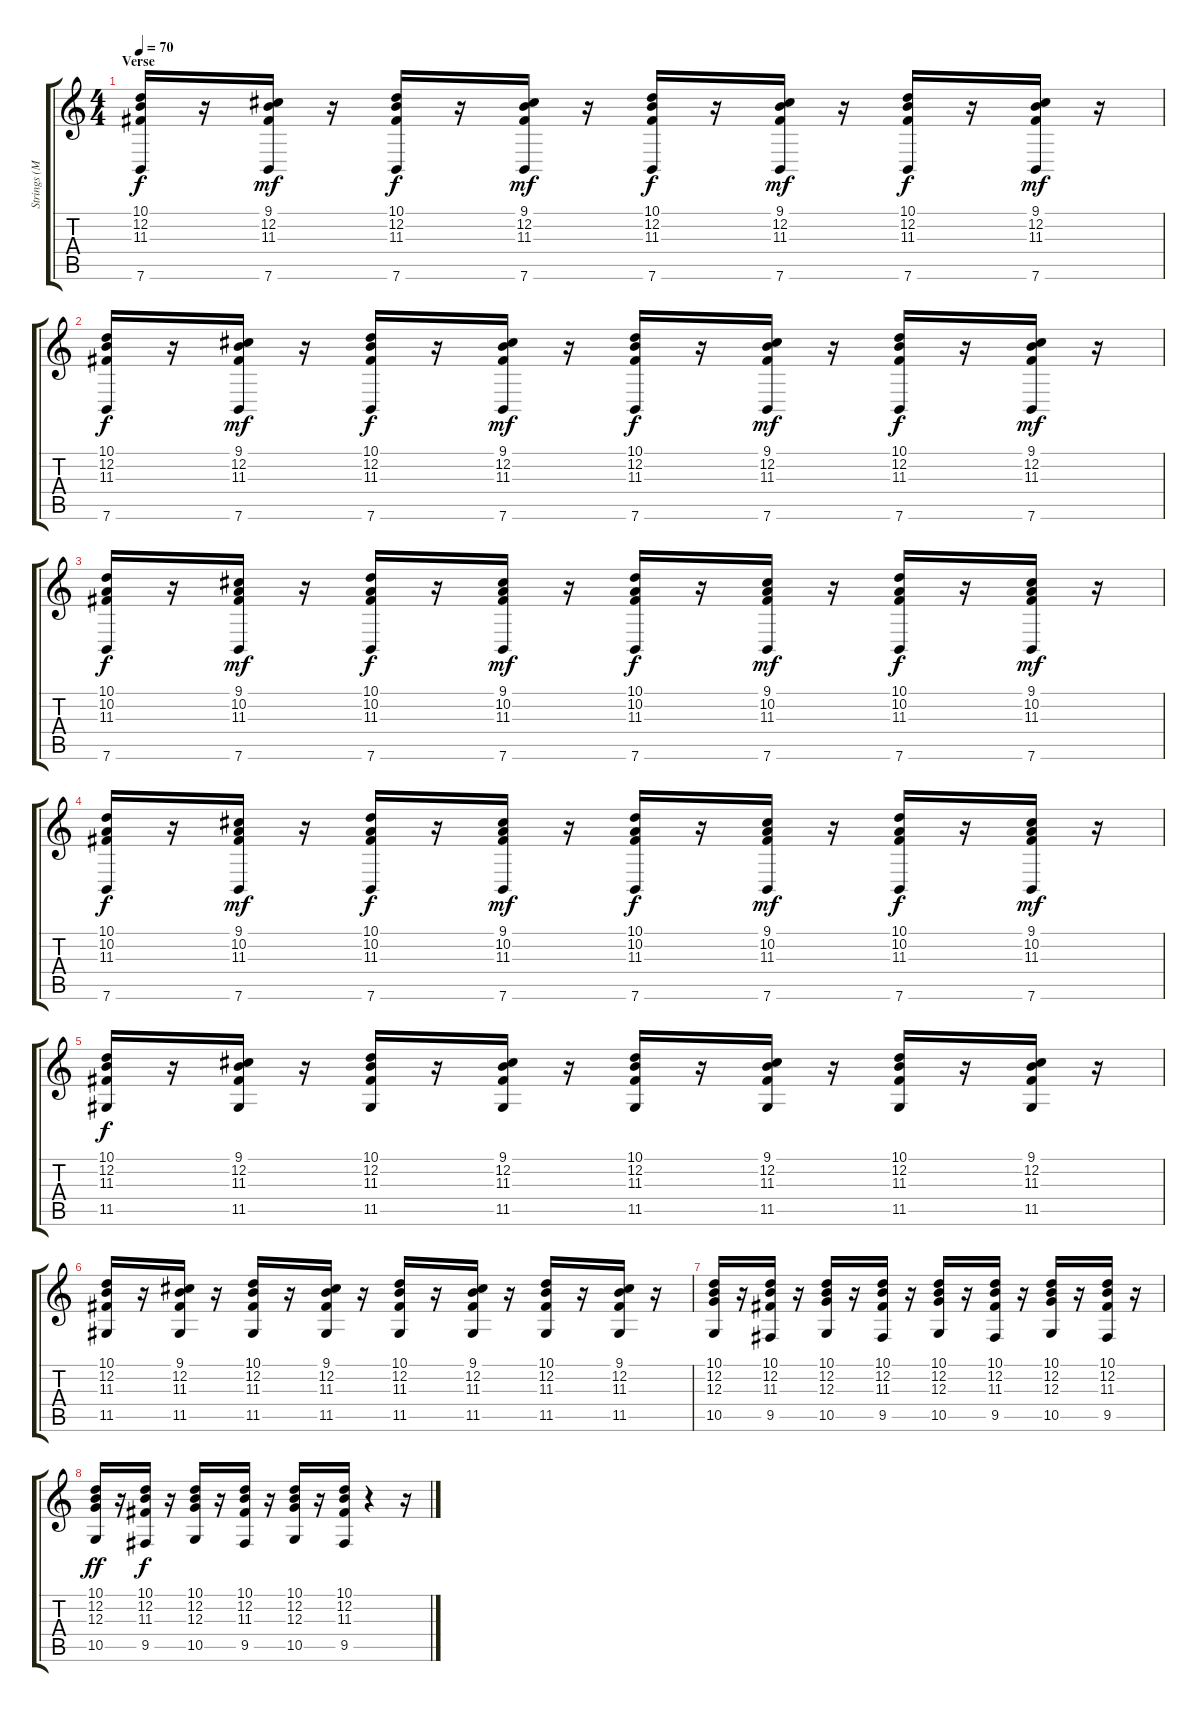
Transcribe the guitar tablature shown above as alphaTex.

\track ("Strings (Mark)" "Strings (M") {instrument stringensemble2}
\staff {score tabs}
\tuning (E4 B3 G3 D3 A2 E2) {hide}
\ts (4 4)
\section ("" "Verse")
\tempo 70
\clef g2
\ks c
(10.1 12.2 11.3 7.6).16{dy f} r.16 (9.1 12.2 11.3 7.6).16{dy mf} r.16 (10.1 12.2 11.3 7.6).16{dy f} r.16 (9.1 12.2 11.3 7.6).16{dy mf} r.16 (10.1 12.2 11.3 7.6).16{dy f} r.16 (9.1 12.2 11.3 7.6).16{dy mf} r.16 (10.1 12.2 11.3 7.6).16{dy f} r.16 (9.1 12.2 11.3 7.6).16{dy mf} r.16 |
(10.1 12.2 11.3 7.6).16{dy f} r.16 (9.1 12.2 11.3 7.6).16{dy mf} r.16 (10.1 12.2 11.3 7.6).16{dy f} r.16 (9.1 12.2 11.3 7.6).16{dy mf} r.16 (10.1 12.2 11.3 7.6).16{dy f} r.16 (9.1 12.2 11.3 7.6).16{dy mf} r.16 (10.1 12.2 11.3 7.6).16{dy f} r.16 (9.1 12.2 11.3 7.6).16{dy mf} r.16 |
(10.1 10.2 11.3 7.6).16{dy f} r.16 (9.1 10.2 11.3 7.6).16{dy mf} r.16 (10.1 10.2 11.3 7.6).16{dy f} r.16 (9.1 10.2 11.3 7.6).16{dy mf} r.16 (10.1 10.2 11.3 7.6).16{dy f} r.16 (9.1 10.2 11.3 7.6).16{dy mf} r.16 (10.1 10.2 11.3 7.6).16{dy f} r.16 (9.1 10.2 11.3 7.6).16{dy mf} r.16 |
(10.1 10.2 11.3 7.6).16{dy f} r.16 (9.1 10.2 11.3 7.6).16{dy mf} r.16 (10.1 10.2 11.3 7.6).16{dy f} r.16 (9.1 10.2 11.3 7.6).16{dy mf} r.16 (10.1 10.2 11.3 7.6).16{dy f} r.16 (9.1 10.2 11.3 7.6).16{dy mf} r.16 (10.1 10.2 11.3 7.6).16{dy f} r.16 (9.1 10.2 11.3 7.6).16{dy mf} r.16 |
(10.1 12.2 11.3 11.5).16{dy f} r.16 (9.1 12.2 11.3 11.5).16 r.16 (10.1 12.2 11.3 11.5).16 r.16 (9.1 12.2 11.3 11.5).16 r.16 (10.1 12.2 11.3 11.5).16 r.16 (9.1 12.2 11.3 11.5).16 r.16 (10.1 12.2 11.3 11.5).16 r.16 (9.1 12.2 11.3 11.5).16 r.16 |
(10.1 12.2 11.3 11.5).16 r.16 (9.1 12.2 11.3 11.5).16 r.16 (10.1 12.2 11.3 11.5).16 r.16 (9.1 12.2 11.3 11.5).16 r.16 (10.1 12.2 11.3 11.5).16 r.16 (9.1 12.2 11.3 11.5).16 r.16 (10.1 12.2 11.3 11.5).16 r.16 (9.1 12.2 11.3 11.5).16 r.16 |
(10.1 12.2 12.3 10.5).16 r.16 (10.1 12.2 11.3 9.5).16 r.16 (10.1 12.2 12.3 10.5).16 r.16 (10.1 12.2 11.3 9.5).16 r.16 (10.1 12.2 12.3 10.5).16 r.16 (10.1 12.2 11.3 9.5).16 r.16 (10.1 12.2 12.3 10.5).16 r.16 (10.1 12.2 11.3 9.5).16 r.16 |
(10.1 12.2 12.3 10.5).16{dy ff} r.16 (10.1 12.2 11.3 9.5).16{dy f} r.16 (10.1 12.2 12.3 10.5).16 r.16 (10.1 12.2 11.3 9.5).16 r.16 (10.1 12.2 12.3 10.5).16 r.16 (10.1 12.2 11.3 9.5).16 r.4 r.16
